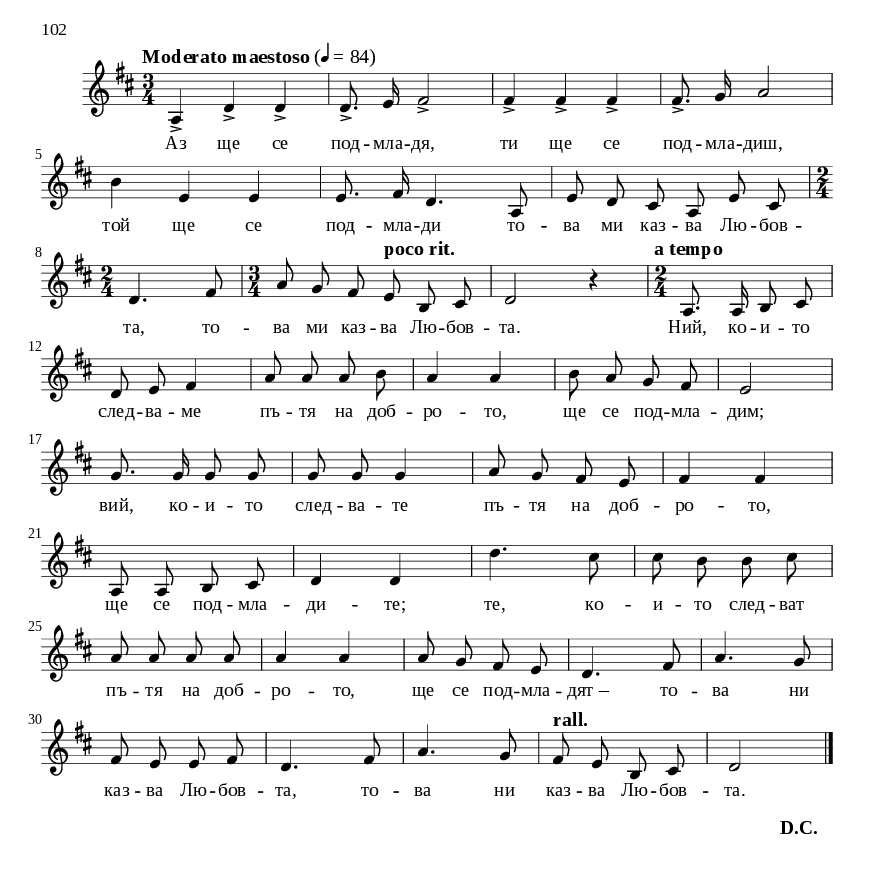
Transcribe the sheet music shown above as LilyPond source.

\version "2.24.4"

% include paper part and global functions
\include "include/globals.ily"

\bookpart {
  \label #'ref119
  \tocItem \markup "Подмладяване"
  \include "include/bookpart-paper.ily"
  \paper {
      print-first-page-number = ##t
      bookpart-level-page-numbering = ##t
  print-page-number = ##t
      first-page-number = #102
}
\score {
    \include "include/score-layout.ily"

    \new Voice \absolute {
      \clef treble
      \key d \major
      \time 3/4
      \tempoFunc "Moderato maestoso" 4 "84"
      \autoBeamOff
      a4 -> d'4 ->  % 2
      d'4 -> | d'8. -> e'16  % 3
      fis'2 -> | % 4
      fis'4 -> fis'4 ->  % 5
      fis'4 -> | fis'8. -> g'16  % 6
      a'2 \break |

      b'4 e'4  % 8
      e'4 | e'8. fis'16  % 9
      d'4. a8 | e'8  d'8 cis'8 a8 e'8 cis'8 \break | % 11
      \time 2/4  d'4. fis'8 | % 12
      \time 3/4  a'8 g'8 fis'8 \tempo "poco rit." e'8 b8 cis'8
      | % 13
      d'2 r4 | % 14
      \time 2/4
      \tempo "a tempo" a8. a16 b8 cis'8 \break | % 15
      d'8 e'8 fis'4 | % 16
      a'8 a'8 a'8 b'8 | % 17
      a'4 a'4 | % 18
      b'8 a'8 g'8 fis'8 | % 19
      e'2 \break |
      g'8. g'16 g'8 g'8 | % 21
      g'8 g'8 g'4 | % 22
      a'8 g'8 fis'8 e'8 | % 23
      fis'4 fis'4 \break | % 24
      a8 a8 b8 cis'8 | % 25
      d'4 d'4 | % 26
      d''4. cis''8 | % 27
      cis''8 b'8 b'8 cis''8 \break | % 28
      a'8 a'8 a'8 a'8 | % 29
      a'4 a'4 |
      a'8 g'8 fis'8 e'8 | % 31
      d'4. fis'8 | % 32
      a'4. g'8 \break | % 33
      fis'8 e'8 e'8 fis'8 | % 34
      d'4. fis'8 | % 35
      a'4. g'8 | % 36
      \tempo "rall." fis'8 e'8 b8 cis'8 | % 37
      d'2  \bar "|."
    }

    \addlyrics {
      Аз   ще   се
      под  --  мла  --  дя,   ти   ще   се   под  --  мла  --  диш,
      той   ще   се   под  --  мла  --  ди   то  --  ва   ми   каз  --
      ва   Лю  --  бов  --  та,   то  --  ва   ми   каз  --  ва   Лю  --
      бов  --  та.   Ний,   ко  --  и  --  то   след  --  ва  --  ме
      пъ  --  тя   на   доб  --  ро  --  то,   ще   се   под  --  мла  --
      дим;   вий,   ко  --  и  --  то   след  --  ва  --  те   пъ  --
      тя   на   доб  --  ро  --  то,   ще   се   под  --  мла  --  ди  --
      те;   те,   ко  --  и  --  то   след  --  ват   пъ  --  тя   на
      доб  --  ро  --  то,   ще   се   под  --  мла  --  "дят –"   то  --
      ва   ни   каз  --  ва   Лю  --  бов  --  та,   то  --  ва   ни
      каз  --  ва   Лю  --  бов  --  та.
    }

    \header {
      title = \titleFunc #'ref_desc_11 "Подмладяване" "Podmladjavane"
    }

    \midi{}

  } % score

  \markup \dc-one "D.C."



} % bookpart
